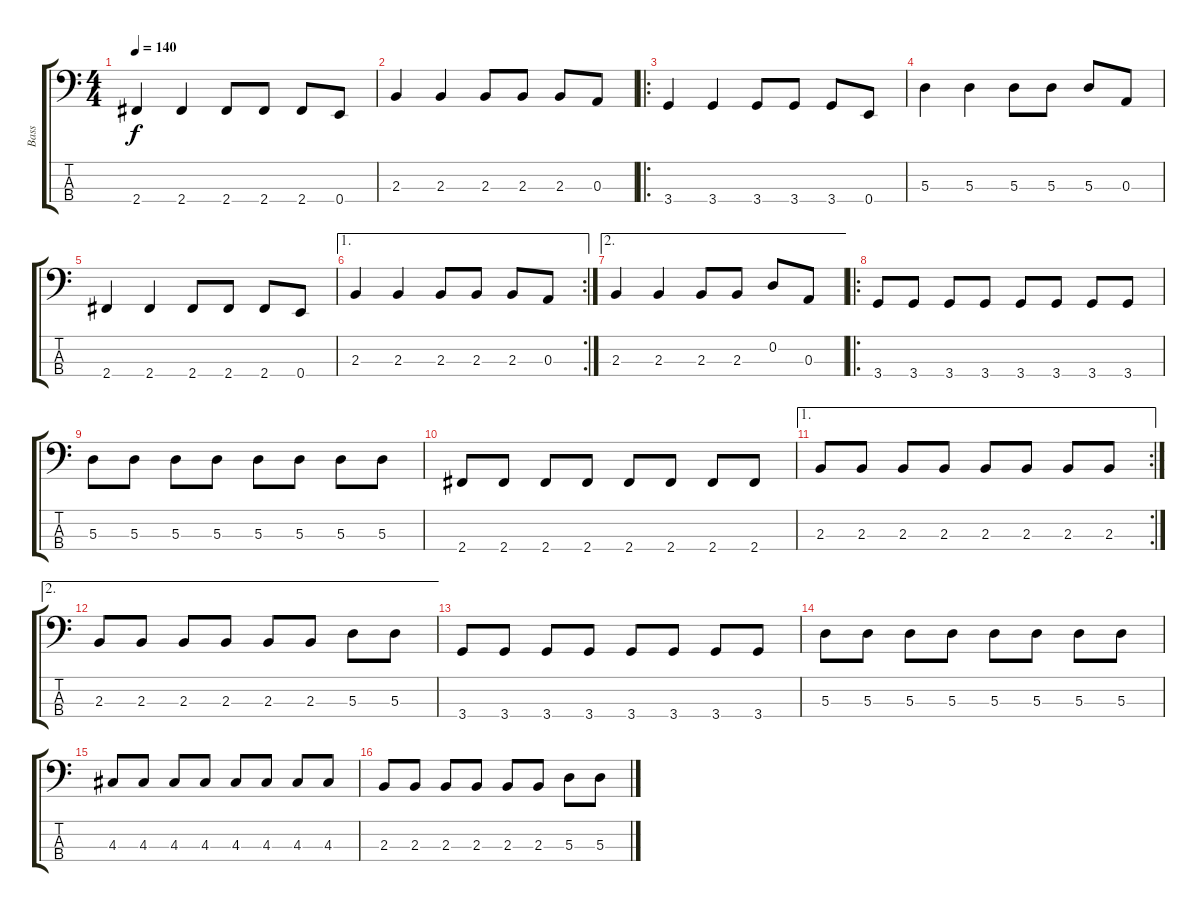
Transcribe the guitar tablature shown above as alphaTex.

\track ("Bass" "Bass") {instrument electricbassfinger}
\staff {score tabs}
\tuning (G2 D2 A1 E1) {hide}
\ts (4 4)
\tempo 140
\clef f4
\ks c
2.4.4{dy f} 2.4.4 2.4.8 2.4.8 2.4.8 0.4.8 |
2.3.4 2.3.4 2.3.8 2.3.8 2.3.8 0.3.8 |
\ro
3.4.4 3.4.4 3.4.8 3.4.8 3.4.8 0.4.8 |
5.3.4 5.3.4 5.3.8 5.3.8 5.3.8 0.3.8 |
2.4.4 2.4.4 2.4.8 2.4.8 2.4.8 0.4.8 |
\ae 1
\rc 2
2.3.4 2.3.4 2.3.8 2.3.8 2.3.8 0.3.8 |
\ae 2
2.3.4 2.3.4 2.3.8 2.3.8 0.2.8 0.3.8 |
\ro
3.4.8 3.4.8 3.4.8 3.4.8 3.4.8 3.4.8 3.4.8 3.4.8 |
5.3.8 5.3.8 5.3.8 5.3.8 5.3.8 5.3.8 5.3.8 5.3.8 |
2.4.8 2.4.8 2.4.8 2.4.8 2.4.8 2.4.8 2.4.8 2.4.8 |
\ae 1
\rc 2
2.3.8 2.3.8 2.3.8 2.3.8 2.3.8 2.3.8 2.3.8 2.3.8 |
\ae 2
2.3.8 2.3.8 2.3.8 2.3.8 2.3.8 2.3.8 5.3.8 5.3.8 |
3.4.8 3.4.8 3.4.8 3.4.8 3.4.8 3.4.8 3.4.8 3.4.8 |
5.3.8 5.3.8 5.3.8 5.3.8 5.3.8 5.3.8 5.3.8 5.3.8 |
4.3.8 4.3.8 4.3.8 4.3.8 4.3.8 4.3.8 4.3.8 4.3.8 |
2.3.8 2.3.8 2.3.8 2.3.8 2.3.8 2.3.8 5.3.8 5.3.8
